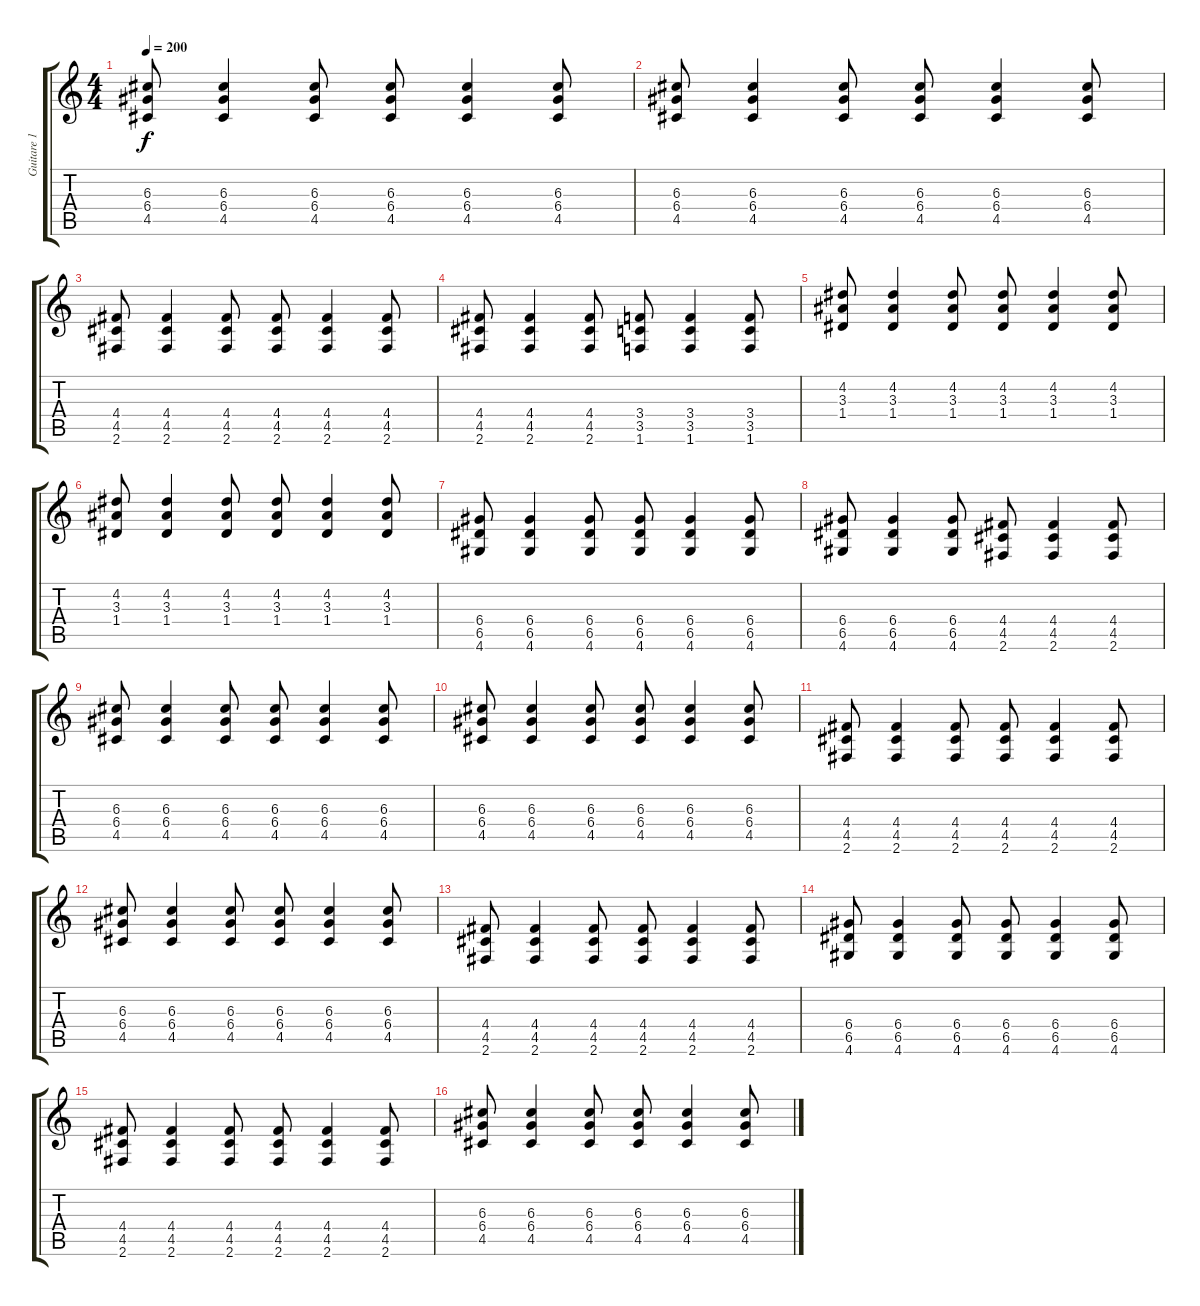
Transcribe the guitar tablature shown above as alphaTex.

\track ("Guitare 1" "Guitare 1") {instrument distortionguitar}
\staff {score tabs}
\tuning (E4 B3 G3 D3 A2 E2) {hide}
\ts (4 4)
\tempo 200
\clef g2
\ks c
(6.3 6.4 4.5).8{dy f} (6.3 6.4 4.5).4 (6.3 6.4 4.5).8 (6.3 6.4 4.5).8 (6.3 6.4 4.5).4 (6.3 6.4 4.5).8 |
(6.3 6.4 4.5).8 (6.3 6.4 4.5).4 (6.3 6.4 4.5).8 (6.3 6.4 4.5).8 (6.3 6.4 4.5).4 (6.3 6.4 4.5).8 |
(4.4 4.5 2.6).8 (4.4 4.5 2.6).4 (4.4 4.5 2.6).8 (4.4 4.5 2.6).8 (4.4 4.5 2.6).4 (4.4 4.5 2.6).8 |
(4.4 4.5 2.6).8 (4.4 4.5 2.6).4 (4.4 4.5 2.6).8 (3.4 3.5 1.6).8 (3.4 3.5 1.6).4 (3.4 3.5 1.6).8 |
(4.2 3.3 1.4).8 (4.2 3.3 1.4).4 (4.2 3.3 1.4).8 (4.2 3.3 1.4).8 (4.2 3.3 1.4).4 (4.2 3.3 1.4).8 |
(4.2 3.3 1.4).8 (4.2 3.3 1.4).4 (4.2 3.3 1.4).8 (4.2 3.3 1.4).8 (4.2 3.3 1.4).4 (4.2 3.3 1.4).8 |
(6.4 6.5 4.6).8 (6.4 6.5 4.6).4 (6.4 6.5 4.6).8 (6.4 6.5 4.6).8 (6.4 6.5 4.6).4 (6.4 6.5 4.6).8 |
(6.4 6.5 4.6).8 (6.4 6.5 4.6).4 (6.4 6.5 4.6).8 (4.4 4.5 2.6).8 (4.4 4.5 2.6).4 (4.4 4.5 2.6).8 |
(6.3 6.4 4.5).8 (6.3 6.4 4.5).4 (6.3 6.4 4.5).8 (6.3 6.4 4.5).8 (6.3 6.4 4.5).4 (6.3 6.4 4.5).8 |
(6.3 6.4 4.5).8 (6.3 6.4 4.5).4 (6.3 6.4 4.5).8 (6.3 6.4 4.5).8 (6.3 6.4 4.5).4 (6.3 6.4 4.5).8 |
(4.4 4.5 2.6).8 (4.4 4.5 2.6).4 (4.4 4.5 2.6).8 (4.4 4.5 2.6).8 (4.4 4.5 2.6).4 (4.4 4.5 2.6).8 |
(6.3 6.4 4.5).8 (6.3 6.4 4.5).4 (6.3 6.4 4.5).8 (6.3 6.4 4.5).8 (6.3 6.4 4.5).4 (6.3 6.4 4.5).8 |
(4.4 4.5 2.6).8 (4.4 4.5 2.6).4 (4.4 4.5 2.6).8 (4.4 4.5 2.6).8 (4.4 4.5 2.6).4 (4.4 4.5 2.6).8 |
(6.4 6.5 4.6).8 (6.4 6.5 4.6).4 (6.4 6.5 4.6).8 (6.4 6.5 4.6).8 (6.4 6.5 4.6).4 (6.4 6.5 4.6).8 |
(4.4 4.5 2.6).8 (4.4 4.5 2.6).4 (4.4 4.5 2.6).8 (4.4 4.5 2.6).8 (4.4 4.5 2.6).4 (4.4 4.5 2.6).8 |
(6.3 6.4 4.5).8 (6.3 6.4 4.5).4 (6.3 6.4 4.5).8 (6.3 6.4 4.5).8 (6.3 6.4 4.5).4 (6.3 6.4 4.5).8
